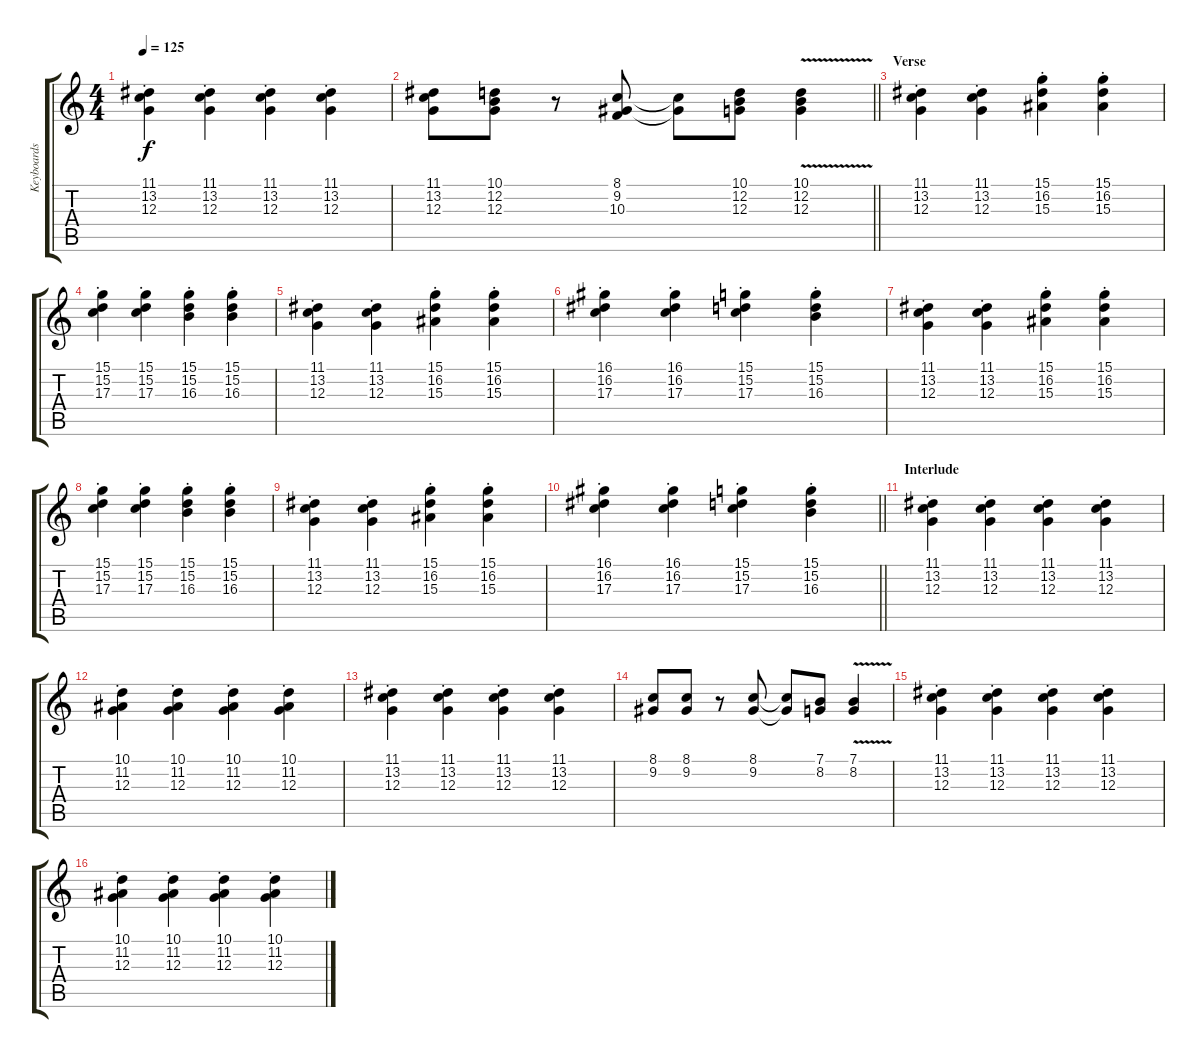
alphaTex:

\track ("Keyboards" "Keyboards") {instrument stringensemble1}
\staff {score tabs}
\tuning (E4 B3 G3 D3 A2 E2) {hide}
\ts (4 4)
\tempo 125
\clef g2
\ks c
(11.1{st} 13.2{st} 12.3{st}).4{dy f} (11.1{st} 13.2{st} 12.3{st}).4 (11.1{st} 13.2{st} 12.3{st}).4 (11.1{st} 13.2{st} 12.3{st}).4 |
\barLineRight lightlight
(11.1 13.2 12.3).8 (10.1 12.2 12.3).8 r.8 (8.1 9.2 10.3).8 (8.1{t} 9.2{t}).8 (10.1 12.2 12.3).8 (10.1 12.2{v} 12.3).4 |
\section ("" "Verse")
(11.1{st} 13.2{st} 12.3{st}).4 (11.1{st} 13.2{st} 12.3{st}).4 (15.1{st} 16.2{st} 15.3{st}).4 (15.1{st} 16.2{st} 15.3{st}).4 |
(15.1{st} 15.2{st} 17.3{st}).4 (15.1{st} 15.2{st} 17.3{st}).4 (15.1{st} 15.2{st} 16.3{st}).4 (15.1{st} 15.2{st} 16.3{st}).4 |
(11.1{st} 13.2{st} 12.3{st}).4 (11.1{st} 13.2{st} 12.3{st}).4 (15.1{st} 16.2{st} 15.3{st}).4 (15.1{st} 16.2{st} 15.3{st}).4 |
(16.1{st} 16.2{st} 17.3{st}).4 (16.1{st} 16.2{st} 17.3{st}).4 (15.1{st} 15.2{st} 17.3{st}).4 (15.1{st} 15.2{st} 16.3{st}).4 |
(11.1{st} 13.2{st} 12.3{st}).4 (11.1{st} 13.2{st} 12.3{st}).4 (15.1{st} 16.2{st} 15.3{st}).4 (15.1{st} 16.2{st} 15.3{st}).4 |
(15.1{st} 15.2{st} 17.3{st}).4 (15.1{st} 15.2{st} 17.3{st}).4 (15.1{st} 15.2{st} 16.3{st}).4 (15.1{st} 15.2{st} 16.3{st}).4 |
(11.1{st} 13.2{st} 12.3{st}).4 (11.1{st} 13.2{st} 12.3{st}).4 (15.1{st} 16.2{st} 15.3{st}).4 (15.1{st} 16.2{st} 15.3{st}).4 |
\barLineRight lightlight
(16.1{st} 16.2{st} 17.3{st}).4 (16.1{st} 16.2{st} 17.3{st}).4 (15.1{st} 15.2{st} 17.3{st}).4 (15.1{st} 15.2{st} 16.3{st}).4 |
\section ("" "Interlude")
(11.1{st} 13.2{st} 12.3{st}).4 (11.1{st} 13.2{st} 12.3{st}).4 (11.1{st} 13.2{st} 12.3{st}).4 (11.1{st} 13.2{st} 12.3{st}).4 |
(10.1{st} 11.2{st} 12.3{st}).4 (10.1{st} 11.2{st} 12.3{st}).4 (10.1{st} 11.2{st} 12.3{st}).4 (10.1{st} 11.2{st} 12.3{st}).4 |
(11.1{st} 13.2{st} 12.3{st}).4 (11.1{st} 13.2{st} 12.3{st}).4 (11.1{st} 13.2{st} 12.3{st}).4 (11.1{st} 13.2{st} 12.3{st}).4 |
(8.1 9.2).8 (8.1 9.2).8 r.8 (8.1 9.2).8 (8.1{t} 9.2{t}).8 (7.1 8.2).8 (7.1 8.2{v}).4 |
(11.1{st} 13.2{st} 12.3{st}).4 (11.1{st} 13.2{st} 12.3{st}).4 (11.1{st} 13.2{st} 12.3{st}).4 (11.1{st} 13.2{st} 12.3{st}).4 |
(10.1{st} 11.2{st} 12.3{st}).4 (10.1{st} 11.2{st} 12.3{st}).4 (10.1{st} 11.2{st} 12.3{st}).4 (10.1{st} 11.2{st} 12.3{st}).4
